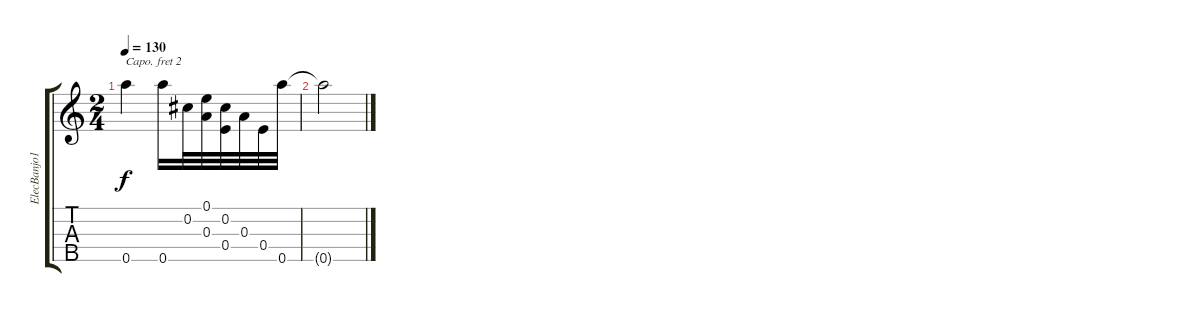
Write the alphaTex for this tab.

\track ("ElecBanjo1" "ElecBanjo1") {instrument clavinet}
\staff {score tabs}
\capo 2
\tuning (D5 B4 G4 D4 G5) {hide}
\ts (2 4)
\tempo 130
\clef g2
\ks c
0.5.4{dy f} 0.5.16 0.2.32 (0.1 0.3).32 (0.2 0.4).32 0.3.32 0.4.32 0.5.32 |
0.5{t}.2
